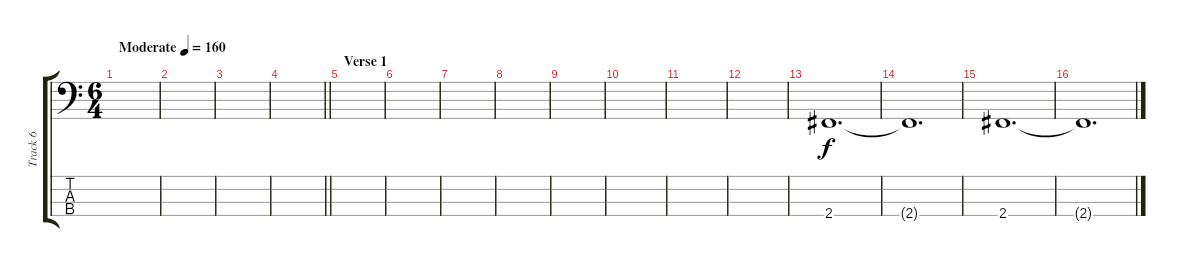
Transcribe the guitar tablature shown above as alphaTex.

\track ("Track 6" "Track 6") {instrument electricbassfinger}
\staff {score tabs}
\tuning (G2 D2 A1 E1) {hide}
\ts (6 4)
\tempo (160 "Moderate")
\clef f4
\ks c
|
|
|
\barLineRight lightlight
|
\section ("" "Verse 1")
|
|
|
|
|
|
|
|
2.4.1{d} |
2.4{t}.1{d} |
2.4.1{d} |
2.4{t}.1{d}
